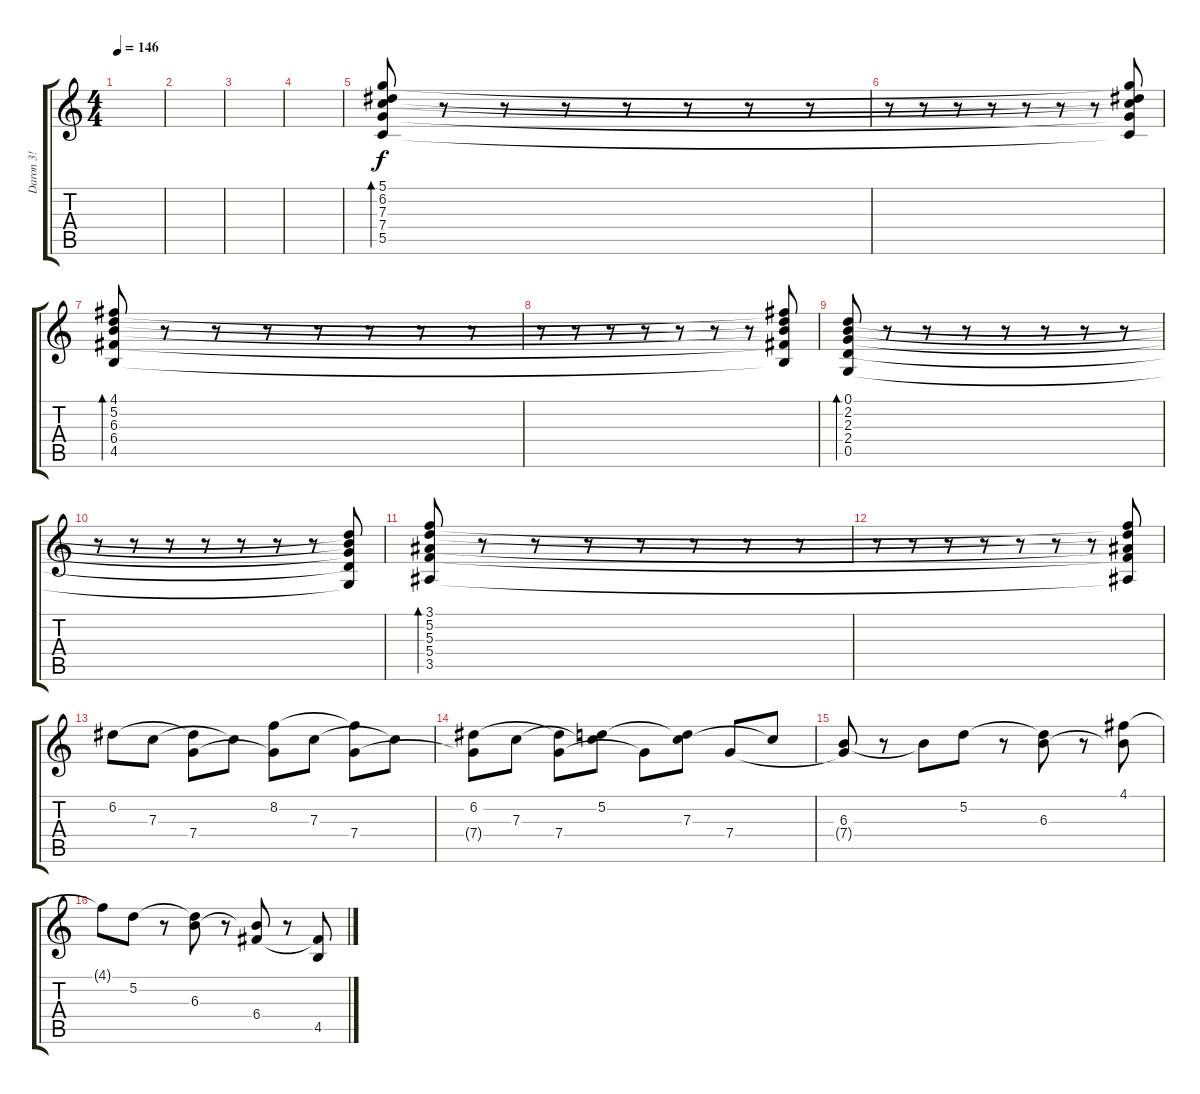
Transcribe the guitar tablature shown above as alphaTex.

\track ("Daron 3!" "Daron 3!") {instrument electricguitarjazz}
\staff {score tabs}
\tuning (D4 A3 F3 C3 G2 C2) {hide}
\ts (4 4)
\tempo 146
\clef g2
\ks c
|
|
|
|
(5.1 6.2 7.3 7.4 5.5).8{bd 120} r.8 r.8 r.8 r.8 r.8 r.8 r.8 |
r.8 r.8 r.8 r.8 r.8 r.8 r.8 (5.1{t} 6.2{t} 7.3{t} 7.4{t} 5.5{t}).8 |
(4.1 5.2 6.3 6.4 4.5).8{bd 120} r.8 r.8 r.8 r.8 r.8 r.8 r.8 |
r.8 r.8 r.8 r.8 r.8 r.8 r.8 (4.1{t} 5.2{t} 6.3{t} 6.4{t} 4.5{t}).8 |
(0.1 2.2 2.3 2.4 0.5).8{bd 120} r.8 r.8 r.8 r.8 r.8 r.8 r.8 |
r.8 r.8 r.8 r.8 r.8 r.8 r.8 (0.1{t} 2.2{t} 2.3{t} 2.4{t} 0.5{t}).8 |
(3.1 5.2 5.3 5.4 3.5).8{bd 120} r.8 r.8 r.8 r.8 r.8 r.8 r.8 |
r.8 r.8 r.8 r.8 r.8 r.8 r.8 (3.1{t} 5.2{t} 5.3{t} 5.4{t} 3.5{t}).8 |
6.2.8 7.3.8 (6.2{t} 7.4).8 7.3{t}.8 (8.2 7.4{t}).8 7.3.8 (8.2{t} 7.4).8 7.3{t}.8 |
(6.2 7.4{t}).8 7.3.8 (6.2{t} 7.4).8 (5.2 7.3{t}).8 7.4{t}.8 (5.2{t} 7.3).8 7.4.8 7.3{t}.8 |
(6.3 7.4{t}).8 r.8 6.3{t}.8 5.2.8 r.8 (5.2{t} 6.3).8 r.8 (4.1 6.3{t}).8 |
4.1{t}.8 5.2.8 r.8 (5.2{t} 6.3).8 r.8 (6.3{t} 6.4).8 r.8 (6.4{t} 4.5).8
